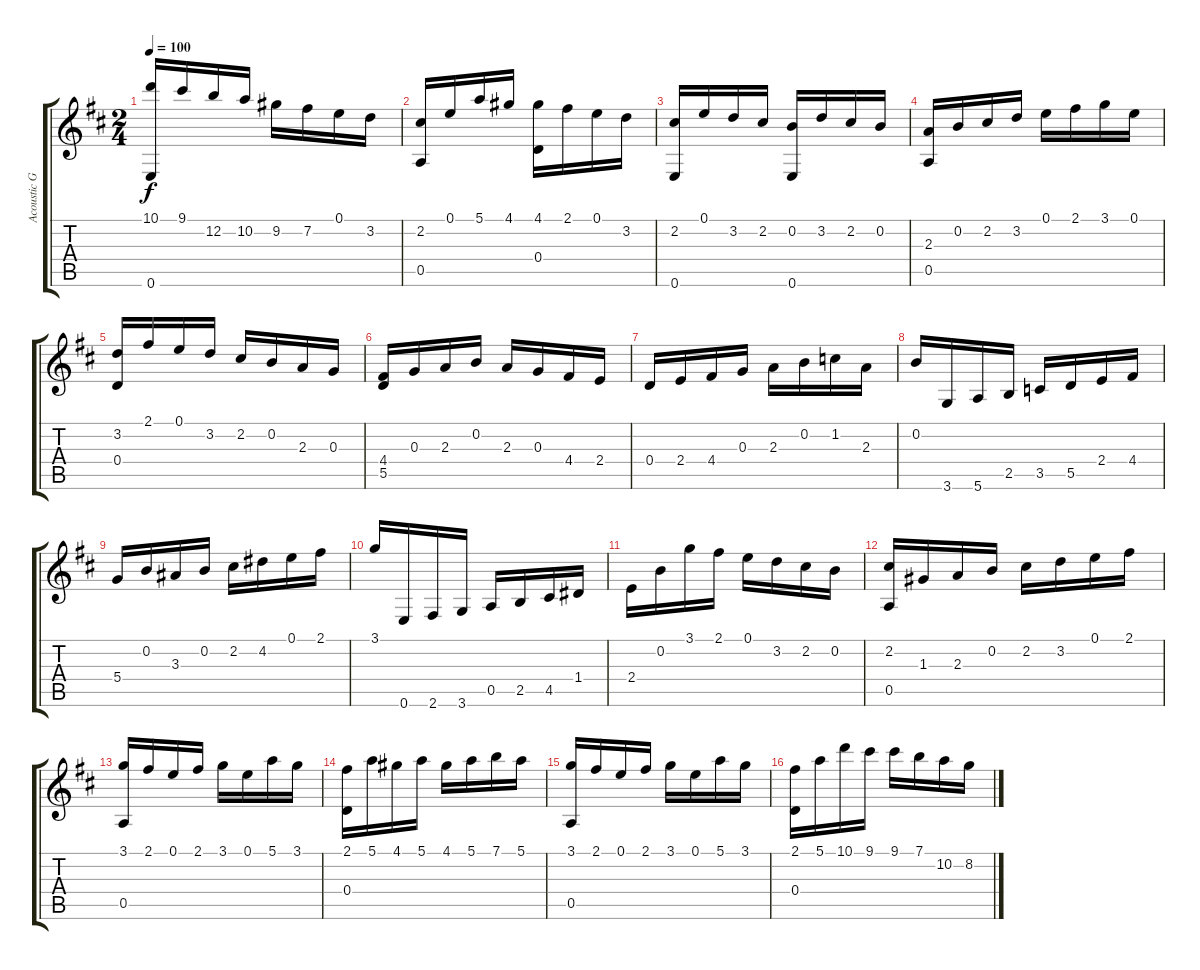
\track ("Acoustic Guitar" "Acoustic G") {instrument acousticguitarnylon}
\staff {score tabs}
\tuning (E4 B3 G3 D3 A2 E2) {hide}
\ts (2 4)
\tempo 100
\clef g2
\ks d
(10.1 0.6).16{dy f} 9.1.16 12.2.16 10.2.16 9.2.16 7.2.16 0.1.16 3.2.16 |
(2.2 0.5).16 0.1.16 5.1.16 4.1.16 (4.1 0.4).16 2.1.16 0.1.16 3.2.16 |
(2.2 0.6).16 0.1.16 3.2.16 2.2.16 (0.2 0.6).16 3.2.16 2.2.16 0.2.16 |
(2.3 0.5).16 0.2.16 2.2.16 3.2.16 0.1.16 2.1.16 3.1.16 0.1.16 |
(3.2 0.4).16 2.1.16 0.1.16 3.2.16 2.2.16 0.2.16 2.3.16 0.3.16 |
(4.4 5.5).16 0.3.16 2.3.16 0.2.16 2.3.16 0.3.16 4.4.16 2.4.16 |
0.4.16 2.4.16 4.4.16 0.3.16 2.3.16 0.2.16 1.2.16 2.3.16 |
0.2.16 3.6.16 5.6.16 2.5.16 3.5.16 5.5.16 2.4.16 4.4.16 |
5.4.16 0.2.16 3.3.16 0.2.16 2.2.16 4.2.16 0.1.16 2.1.16 |
3.1.16 0.6.16 2.6.16 3.6.16 0.5.16 2.5.16 4.5.16 1.4.16 |
2.4.16 0.2.16 3.1.16 2.1.16 0.1.16 3.2.16 2.2.16 0.2.16 |
(2.2 0.5).16 1.3.16 2.3.16 0.2.16 2.2.16 3.2.16 0.1.16 2.1.16 |
(3.1 0.5).16 2.1.16 0.1.16 2.1.16 3.1.16 0.1.16 5.1.16 3.1.16 |
(2.1 0.4).16 5.1.16 4.1.16 5.1.16 4.1.16 5.1.16 7.1.16 5.1.16 |
(3.1 0.5).16 2.1.16 0.1.16 2.1.16 3.1.16 0.1.16 5.1.16 3.1.16 |
(2.1 0.4).16 5.1.16 10.1.16 9.1.16 9.1.16 7.1.16 10.2.16 8.2.16
